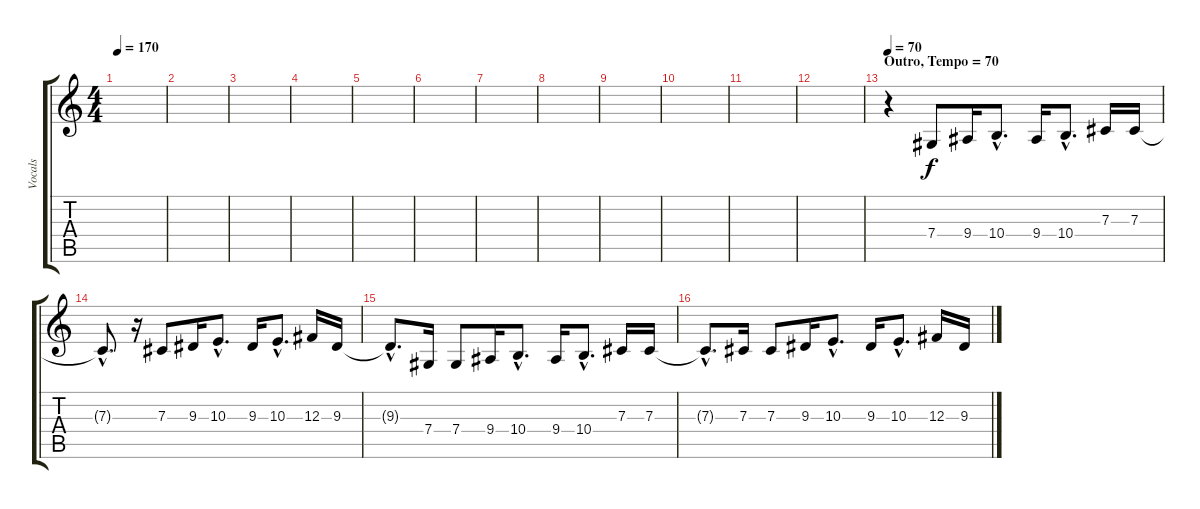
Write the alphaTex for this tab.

\track ("Vocals" "Vocals") {instrument lead3calliope}
\staff {score tabs}
\tuning (Eb4 Bb3 Gb3 Db3 Ab2 Eb2) {hide}
\ts (4 4)
\tempo 170
\clef g2
\ks c
|
|
|
|
|
|
|
|
|
|
|
|
\section ("" "Outro, Tempo = 70")
\tempo 70
r.4 7.4.8 9.4.16 10.4{hac}.8{d} 9.4.16 10.4{hac}.8{d} 7.3.16 7.3.16 |
7.3{hac t}.8{d} r.16 7.3.8 9.3.16 10.3{hac}.8{d} 9.3.16 10.3{hac}.8{d} 12.3.16 9.3.16 |
9.3{hac t}.8{d} 7.4.16 7.4.8 9.4.16 10.4{hac}.8{d} 9.4.16 10.4{hac}.8{d} 7.3.16 7.3.16 |
7.3{hac t}.8{d} 7.3.16 7.3.8 9.3.16 10.3{hac}.8{d} 9.3.16 10.3{hac}.8{d} 12.3.16 9.3.16
